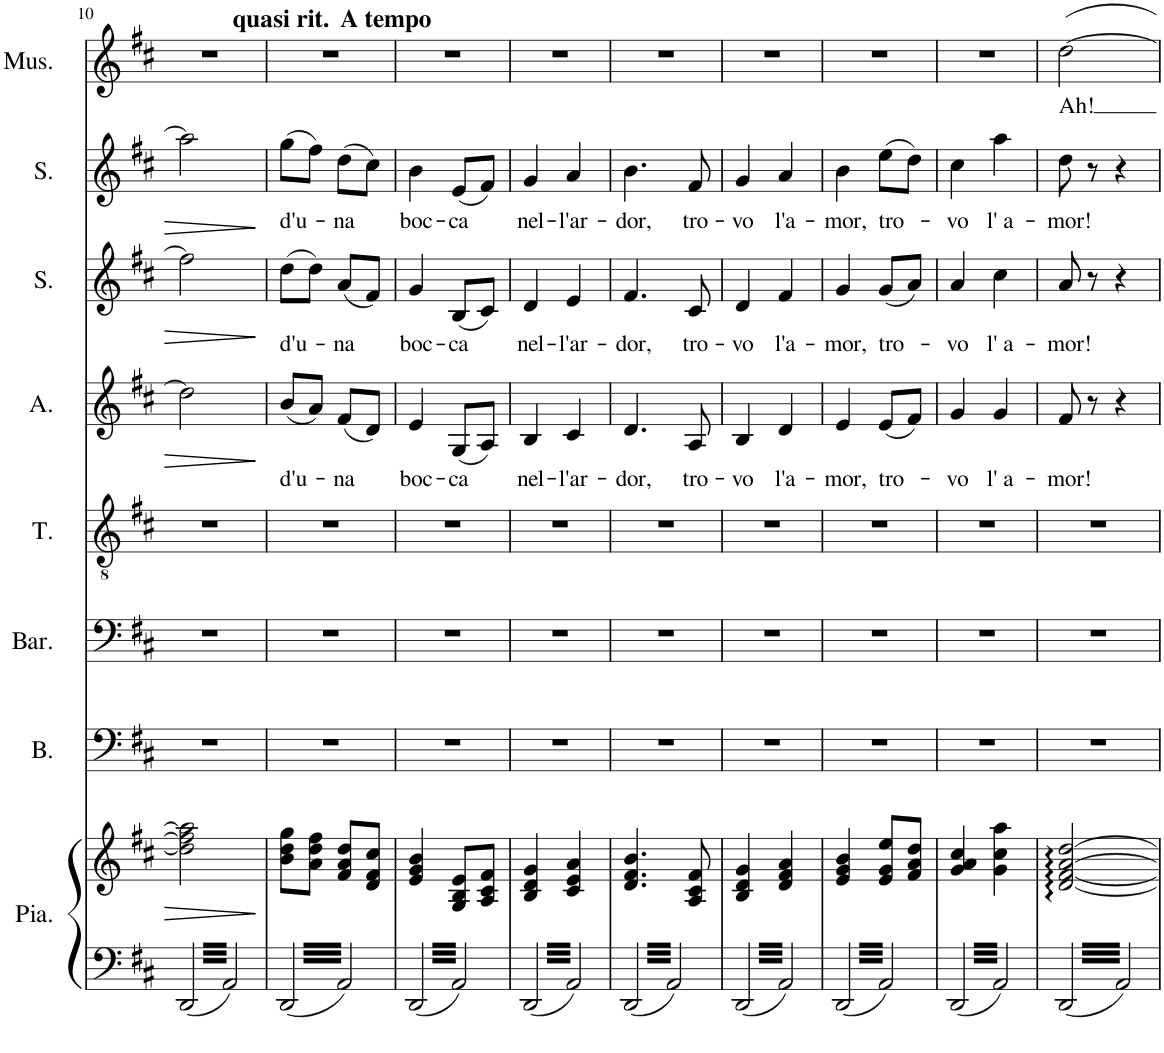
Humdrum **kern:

**kern	**kern	**kern	**kern	**kern	**kern	**text	**kern	**text	**kern	**text	**kern	**text
*part8	*part8	*part7	*part6	*part5	*part4	*part4	*part3	*part3	*part2	*part2	*part1	*part1
*staff9	*staff8	*staff7	*staff6	*staff5	*staff4	*staff4	*staff3	*staff3	*staff2	*staff2	*staff1	*staff1
*I"Piano	*	*I"Bass	*I"Baryton	*I"Ténor	*I"Alto	*	*I"Soprano	*	*I"Soprano	*	*I"Musetta	*
*I'Pia.	*	*I'B.	*I'Bar.	*I'T.	*I'A.	*	*I'S.	*	*I'S.	*	*I'Mus.	*
!!LO:PB:g=z
*clefF4	*clefG2	*clefF4	*clefF4	*clefGv2	*clefG2	*	*clefG2	*	*clefG2	*	*clefG2	*
*k[f#c#]	*k[f#c#]	*k[f#c#]	*k[f#c#]	*k[f#c#]	*k[f#c#]	*	*k[f#c#]	*	*k[f#c#]	*	*k[f#c#]	*
*M2/4	*M2/4	*M2/4	*M2/4	*M2/4	*M2/4	*	*M2/4	*	*M2/4	*	*M2/4	*
=10	=10	=10	=10	=10	=10	=10	=10	=10	=10	=10	=10	=10
6.DD/	2dd\] 2ff#\] 2aa\]	2r	2r	2r	2dd\]	.	2ff#\]	.	2aa\]	.	2r	.
6.AA/	.	.	.	.	.	.	.	.	.	.	.	.
=11	=11	=11	=11	=11	=11	=11	=11	=11	=11	=11	=11	=11
!	!	!	!	!	!	!	!	!	!	!	!LO:TX:a:B:t=quasi rit.	!
!	!	!	!	!	!	!LO:LY:b	!	!LO:LY:b	!	!LO:LY:b	!	!
*	*	*	*	*	*	*	*	*	*	*	*^	*
6.DD/	8b\ 8dd\ 8gg\L	2r	2r	2r	(8b/L	d'u-	(8dd\L	d'u-	(8gg\L	d'u-	2r	4ryy	.
.	8a\ 8dd\ 8ff#\J	.	.	.	8a/J)	.	8dd\J)	.	8ff#\J)	.	.	.	.
!	!	!	!	!	!	!	!	!	!	!	!	!LO:TX:a:B:t=A tempo	!
!	!	!	!	!	!	!LO:LY:b	!	!LO:LY:b	!	!LO:LY:b	!	!	!
6.AA/	8f#/ 8a/ 8dd/L	.	.	.	(8f#/L	-na	(8a/L	-na	(8dd\L	-na	.	4ryy	.
.	8d/ 8f#/ 8cc#/J	.	.	.	8d/J)	.	8f#/J)	.	8cc#\J)	.	.	.	.
=12	=12	=12	=12	=12	=12	=12	=12	=12	=12	=12	=12	=12	=12
!	!	!	!	!	!	!LO:LY:b	!	!LO:LY:b	!	!LO:LY:b	!	!	!
*	*	*	*	*	*	*	*	*	*	*	*v	*v	*
6.DD/	4e/ 4g/ 4b/	2r	2r	2r	4e/	boc-	4g/	boc-	4b\	boc-	2r	.
!	!	!	!	!	!	!LO:LY:b	!	!LO:LY:b	!	!LO:LY:b	!	!
6.AA/	8G/ 8B/ 8e/L	.	.	.	(8G/L	-ca	(8B/L	-ca	(8e/L	-ca	.	.
.	8A/ 8c#/ 8f#/J	.	.	.	8A/J)	.	8c#/J)	.	8f#/J)	.	.	.
=13	=13	=13	=13	=13	=13	=13	=13	=13	=13	=13	=13	=13
!	!	!	!	!	!	!LO:LY:b	!	!LO:LY:b	!	!LO:LY:b	!	!
6.DD/	4B/ 4d/ 4g/	2r	2r	2r	4B/	nel-	4d/	nel-	4g/	nel-	2r	.
!	!	!	!	!	!	!LO:LY:b	!	!LO:LY:b	!	!LO:LY:b	!	!
6.AA/	4c#/ 4e/ 4a/	.	.	.	4c#/	-l'ar-	4e/	-l'ar-	4a/	-l'ar-	.	.
=14	=14	=14	=14	=14	=14	=14	=14	=14	=14	=14	=14	=14
!	!	!	!	!	!	!LO:LY:b	!	!LO:LY:b	!	!LO:LY:b	!	!
6.DD/	4.d/ 4.f#/ 4.b/	2r	2r	2r	4.d/	-dor,	4.f#/	-dor,	4.b\	-dor,	2r	.
6.AA/	.	.	.	.	.	.	.	.	.	.	.	.
!	!	!	!	!	!	!LO:LY:b	!	!LO:LY:b	!	!LO:LY:b	!	!
.	8A/ 8c#/ 8f#/	.	.	.	8A/	tro-	8c#/	tro-	8f#/	tro-	.	.
=15	=15	=15	=15	=15	=15	=15	=15	=15	=15	=15	=15	=15
!	!	!	!	!	!	!LO:LY:b	!	!LO:LY:b	!	!LO:LY:b	!	!
6.DD/	4B/ 4d/ 4g/	2r	2r	2r	4B/	-vo	4d/	-vo	4g/	-vo	2r	.
!	!	!	!	!	!	!LO:LY:b	!	!LO:LY:b	!	!LO:LY:b	!	!
6.AA/	4d/ 4f#/ 4a/	.	.	.	4d/	l'a-	4f#/	l'a-	4a/	l'a-	.	.
=16	=16	=16	=16	=16	=16	=16	=16	=16	=16	=16	=16	=16
!	!	!	!	!	!	!LO:LY:b	!	!LO:LY:b	!	!LO:LY:b	!	!
6.DD/	4e/ 4g/ 4b/	2r	2r	2r	4e/	-mor,	4g/	-mor,	4b\	-mor,	2r	.
!	!	!	!	!	!	!LO:LY:b	!	!LO:LY:b	!	!LO:LY:b	!	!
6.AA/	8e/ 8g/ 8ee/L	.	.	.	(8e/L	tro-	(8g/L	tro-	(8ee\L	tro-	.	.
.	8f#/ 8a/ 8dd/J	.	.	.	8f#/J)	.	8a/J)	.	8dd\J)	.	.	.
=17	=17	=17	=17	=17	=17	=17	=17	=17	=17	=17	=17	=17
!	!	!	!	!	!	!LO:LY:b	!	!LO:LY:b	!	!LO:LY:b	!	!
6.DD/	4g/ 4a/ 4cc#/	2r	2r	2r	4g/	-vo	4a/	-vo	4cc#\	-vo	2r	.
!	!	!	!	!	!	!LO:LY:b	!	!LO:LY:b	!	!LO:LY:b	!	!
6.AA/	4g\ 4cc#\ 4aa\	.	.	.	4g/	l' a-	4cc#\	l' a-	4aa\	l' a-	.	.
=18	=18	=18	=18	=18	=18	=18	=18	=18	=18	=18	=18	=18
!	!	!	!	!	!	!LO:LY:b	!	!LO:LY:b	!	!LO:LY:b	!	!LO:LY:b
6.DD/	[2d/ [2f#/ [2a/ [2dd/	2r	2r	2r	8f#/	-mor!	8a/	-mor!	8dd\	-mor!	[2dd\	Ah!
.	.	.	.	.	8r	.	8r	.	8r	.	.	.
6.AA/	.	.	.	.	4r	.	4r	.	4r	.	.	.
=	=	=	=	=	=	=	=	=	=	=	=	=
*-	*-	*-	*-	*-	*-	*-	*-	*-	*-	*-	*-	*-
